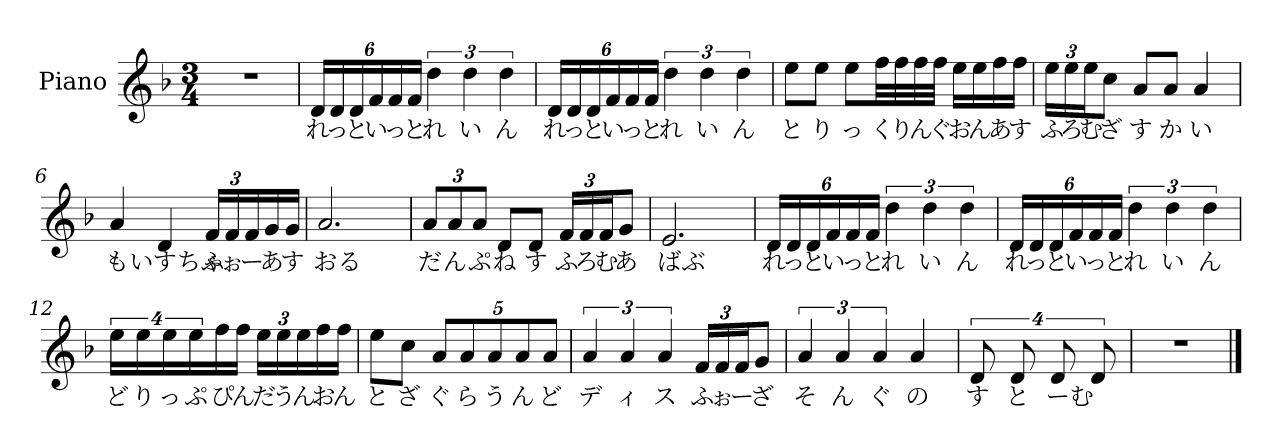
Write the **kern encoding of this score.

**kern	**text
*part1	*part1
*staff1	*staff1
*I"Piano	*
*I'Pno.	*
*clefG2	*
*k[b-]	*
*M3/4	*
*MM144	*
=1	=1
2.r	.
=2	=2
*Xbrackettup	*
24d/LL	れ
24d/	っ
24d/	と
24f/	い
24f/	っ
24f/JJ	と
*brackettup	*
6dd\	れ
6dd\	い
6dd\	ん
=3	=3
*Xbrackettup	*
24d/LL	れ
24d/	っ
24d/	と
24f/	い
24f/	っ
24f/JJ	と
*brackettup	*
6dd\	れ
6dd\	い
6dd\	ん
=4	=4
8ee\L	と
8ee\J	り
8ee\L	っ
32ff\LL	く
32ff\	り
32ff\	ん
32ff\JJJ	ぐ
16ee\LL	お
16ee\	ん
16ff\	あ
16ff\JJ	す
!!LO:LB:g=z
=5	=5
*Xbrackettup	*
24ee\LL	ふ
24ee\	ろ
24ee\J	む
8cc\J	ざ
8a/L	す
8a/J	か
4a/	い
=6	=6
4a/	もい
4d/	すちゃ
24f/LL	ふ
24f/	ぉ
24f/	ー
16g/	あ
16g/JJ	す
=7	=7
2.a/	おる
=8	=8
12a/L	だ
12a/	ん
12a/J	ぷ
8d/L	ね
8d/J	す
24f/LL	ふ
24f/	ろ
24f/J	む
8g/J	あ
=9	=9
2.e/	ばぶ
=10	=10
24d/LL	れ
24d/	っ
24d/	と
24f/	い
24f/	っ
24f/JJ	と
*brackettup	*
6dd\	れ
6dd\	い
6dd\	ん
!!LO:LB:g=z
=11	=11
*Xbrackettup	*
24d/LL	れ
24d/	っ
24d/	と
24f/	い
24f/	っ
24f/JJ	と
*brackettup	*
6dd\	れ
6dd\	い
6dd\	ん
=12	=12
32%3ee\L	ど
32%3ee\	り
32%3ee\	っ
32%3ee\	ぷ
16ff\L	ぴ
16ff\JJ	ん
*Xbrackettup	*
24ee\LL	だ
24ee\	う
24ee\	ん
16ff\	お
16ff\JJ	ん
=13	=13
8ee\L	と
8cc\J	ざ
10a/L	ぐ
10a/	ら
10a/	う
10a/	ん
10a/J	ど
=14	=14
*brackettup	*
6a/	デ
6a/	ィ
6a/	ス
*Xbrackettup	*
24f/LL	ふ
24f/	ぉ
24f/J	ー
8g/J	ざ
=15	=15
*brackettup	*
6a/	そ
6a/	ん
6a/	ぐ
4a/	の
!!LO:LB:g=z
=16	=16
16%3d/	す
16%3d/	と
16%3d/	ー
16%3d/	む
=17	=17
2.r	.
==	==
*-	*-
